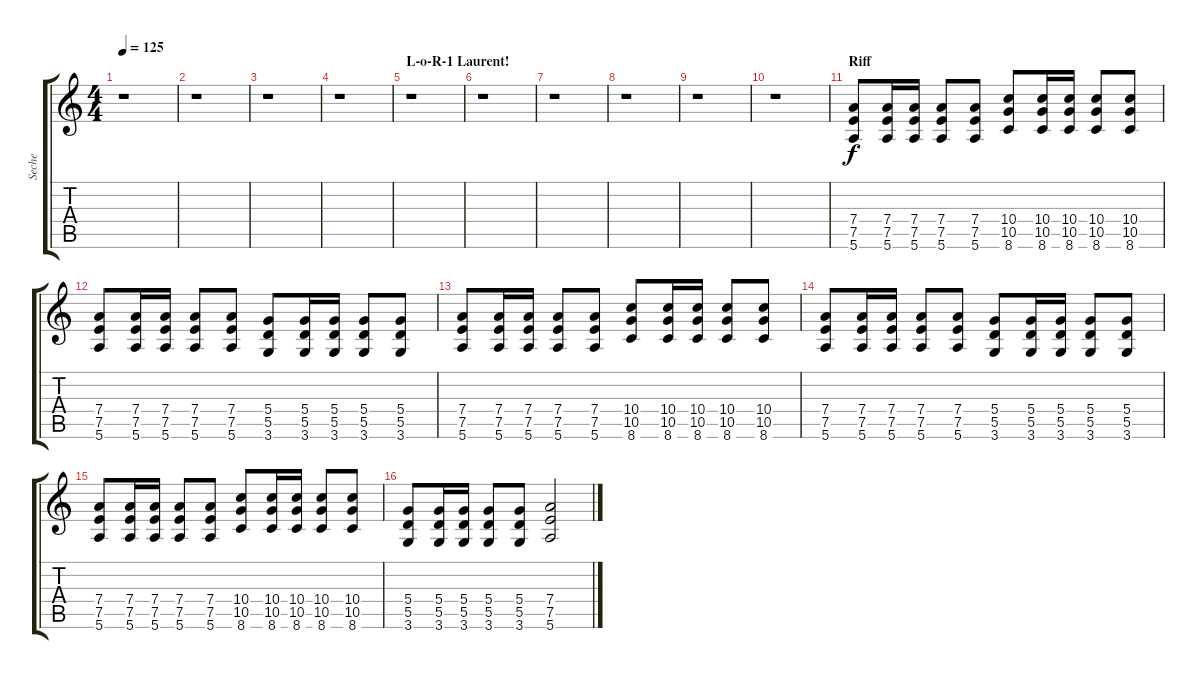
\track ("Seche" "Seche") {instrument acousticguitarnylon}
\staff {score tabs}
\tuning (E4 B3 G3 D3 A2 E2) {hide}
\ts (4 4)
\tempo 125
\clef g2
\ks c
r.1{dy f instrument acousticguitarnylon} |
r.1 |
r.1 |
r.1 |
\section ("" "L-o-R-1 Laurent!")
r.1 |
r.1 |
r.1 |
r.1 |
r.1 |
r.1 |
\section ("" "Riff")
(7.4 7.5 5.6).8 (7.4 7.5 5.6).16 (7.4 7.5 5.6).16 (7.4 7.5 5.6).8 (7.4 7.5 5.6).8 (10.4 10.5 8.6).8 (10.4 10.5 8.6).16 (10.4 10.5 8.6).16 (10.4 10.5 8.6).8 (10.4 10.5 8.6).8 |
(7.4 7.5 5.6).8 (7.4 7.5 5.6).16 (7.4 7.5 5.6).16 (7.4 7.5 5.6).8 (7.4 7.5 5.6).8 (5.4 5.5 3.6).8 (5.4 5.5 3.6).16 (5.4 5.5 3.6).16 (5.4 5.5 3.6).8 (5.4 5.5 3.6).8 |
(7.4 7.5 5.6).8 (7.4 7.5 5.6).16 (7.4 7.5 5.6).16 (7.4 7.5 5.6).8 (7.4 7.5 5.6).8 (10.4 10.5 8.6).8 (10.4 10.5 8.6).16 (10.4 10.5 8.6).16 (10.4 10.5 8.6).8 (10.4 10.5 8.6).8 |
(7.4 7.5 5.6).8 (7.4 7.5 5.6).16 (7.4 7.5 5.6).16 (7.4 7.5 5.6).8 (7.4 7.5 5.6).8 (5.4 5.5 3.6).8 (5.4 5.5 3.6).16 (5.4 5.5 3.6).16 (5.4 5.5 3.6).8 (5.4 5.5 3.6).8 |
(7.4 7.5 5.6).8 (7.4 7.5 5.6).16 (7.4 7.5 5.6).16 (7.4 7.5 5.6).8 (7.4 7.5 5.6).8 (10.4 10.5 8.6).8 (10.4 10.5 8.6).16 (10.4 10.5 8.6).16 (10.4 10.5 8.6).8 (10.4 10.5 8.6).8 |
(5.4 5.5 3.6).8 (5.4 5.5 3.6).16 (5.4 5.5 3.6).16 (5.4 5.5 3.6).8 (5.4 5.5 3.6).8 (7.4 7.5 5.6).2
